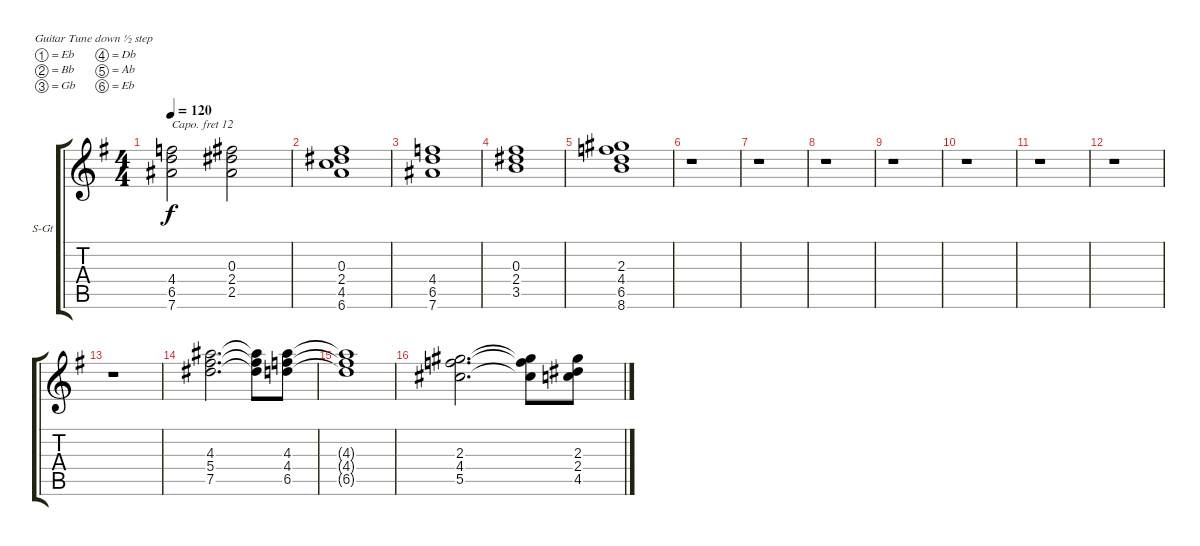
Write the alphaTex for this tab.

\bracketExtendMode groupsimilarinstruments
\firstSystemTrackNameOrientation horizontal
\otherSystemsTrackNameOrientation horizontal
\track ("Keyboard - Derek Sherinian" "S-Gt") {mute instrument drawbarorgan}
\staff {score tabs}
\capo 12
\tuning (Eb4 Bb3 Gb3 Db3 Ab2 Eb2)
\displaytranspose 12
\ts (4 4)
\tempo 120
\clef g2
\ks eminor
(4.4 6.5 7.6).2{dy f} (0.3 2.4 2.5).2 |
(0.3 2.4 4.5 6.6).1 |
(4.4 6.5 7.6).1 |
(0.3 2.4 3.5).1 |
(2.3 4.4 6.5 8.6).1 |
r.1 |
r.1 |
r.1 |
r.1 |
r.1 |
r.1 |
r.1 |
r.1 |
(4.3 5.4 7.5).2{d} (4.3{t} 5.4{t} 7.5{t}).8 (4.3 4.4 6.5).8 |
(4.3{t} 4.4{t} 6.5{t}).1 |
(2.3 4.4 5.5).2{d} (2.3{t} 4.4{t} 5.5{t}).8 (2.3 2.4 4.5).8
